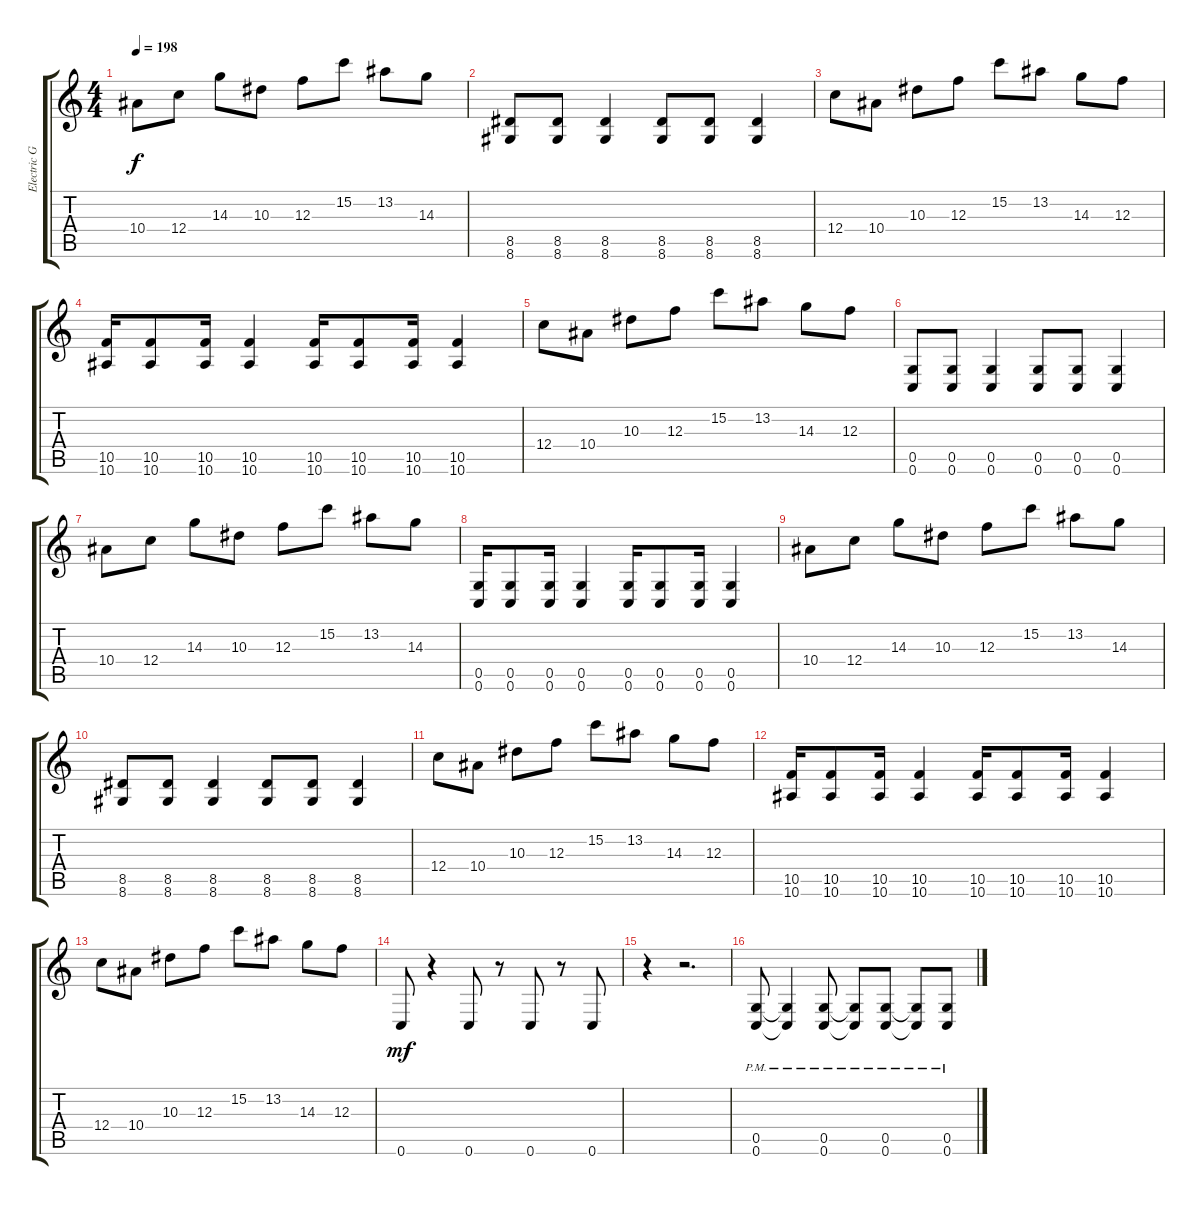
\track ("Electric Guitar" "Electric G") {instrument distortionguitar}
\staff {score tabs}
\tuning (D4 A3 F3 C3 G2 C2) {hide}
\ts (4 4)
\tempo 198
\clef g2
\ks c
10.4.8{dy f} 12.4.8 14.3.8 10.3.8 12.3.8 15.2.8 13.2.8 14.3.8 |
(8.5 8.6).8 (8.5 8.6).8 (8.5 8.6).4 (8.5 8.6).8 (8.5 8.6).8 (8.5 8.6).4 |
12.4.8 10.4.8 10.3.8 12.3.8 15.2.8 13.2.8 14.3.8 12.3.8 |
(10.5 10.6).16 (10.5 10.6).8 (10.5 10.6).16 (10.5 10.6).4 (10.5 10.6).16 (10.5 10.6).8 (10.5 10.6).16 (10.5 10.6).4 |
12.4.8 10.4.8 10.3.8 12.3.8 15.2.8 13.2.8 14.3.8 12.3.8 |
(0.5 0.6).8 (0.5 0.6).8 (0.5 0.6).4 (0.5 0.6).8 (0.5 0.6).8 (0.5 0.6).4 |
10.4.8 12.4.8 14.3.8 10.3.8 12.3.8 15.2.8 13.2.8 14.3.8 |
(0.5 0.6).16 (0.5 0.6).8 (0.5 0.6).16 (0.5 0.6).4 (0.5 0.6).16 (0.5 0.6).8 (0.5 0.6).16 (0.5 0.6).4 |
10.4.8 12.4.8 14.3.8 10.3.8 12.3.8 15.2.8 13.2.8 14.3.8 |
(8.5 8.6).8 (8.5 8.6).8 (8.5 8.6).4 (8.5 8.6).8 (8.5 8.6).8 (8.5 8.6).4 |
12.4.8 10.4.8 10.3.8 12.3.8 15.2.8 13.2.8 14.3.8 12.3.8 |
(10.5 10.6).16 (10.5 10.6).8 (10.5 10.6).16 (10.5 10.6).4 (10.5 10.6).16 (10.5 10.6).8 (10.5 10.6).16 (10.5 10.6).4 |
12.4.8 10.4.8 10.3.8 12.3.8 15.2.8 13.2.8 14.3.8 12.3.8 |
0.6.8{dy mf} r.4 0.6.8 r.8 0.6.8 r.8 0.6.8 |
r.4 r.2{d} |
(0.5{pm} 0.6{pm}).8 (0.5{pm t} 0.6{pm t}).4 (0.5{pm} 0.6{pm}).8 (0.5{pm t} 0.6{pm t}).8 (0.5{pm} 0.6{pm}).8 (0.5{pm t} 0.6{pm t}).8 (0.5{pm} 0.6{pm}).8
